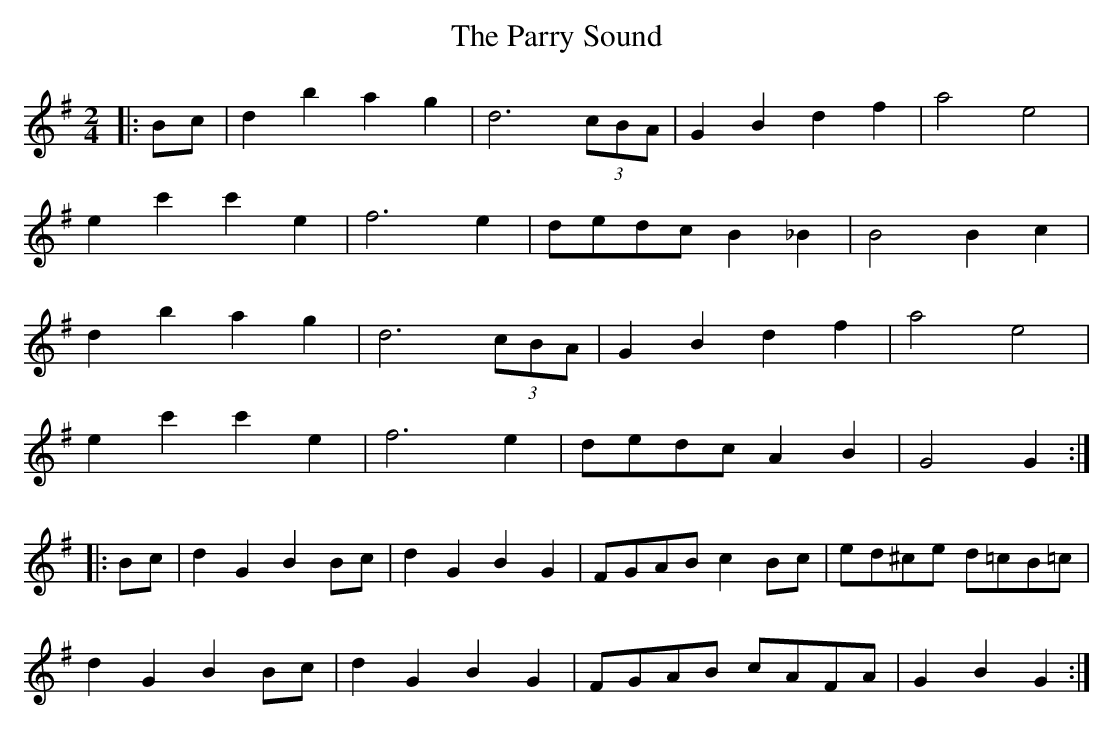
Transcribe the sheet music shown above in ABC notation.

X:1
T: The Parry Sound
M: 2/4
L: 1/8
K: Gmaj
|:Bc|d2b2 a2g2|d6 (3cBA|G2B2 d2f2|a4 e4|
e2c'2 c'2e2|f6e2|dedc B2_B2|B4 B2c2|
d2b2 a2g2|d6 (3cBA|G2B2 d2f2|a4 e4|
e2c'2 c'2e2|f6e2|dedc A2B2|G4 G2:|
|:Bc|d2G2 B2Bc|d2G2 B2G2|FGAB c2Bc|ed^ce d=cB=c|
d2G2 B2Bc|d2G2 B2G2|FGAB cAFA|G2B2 G2:|
